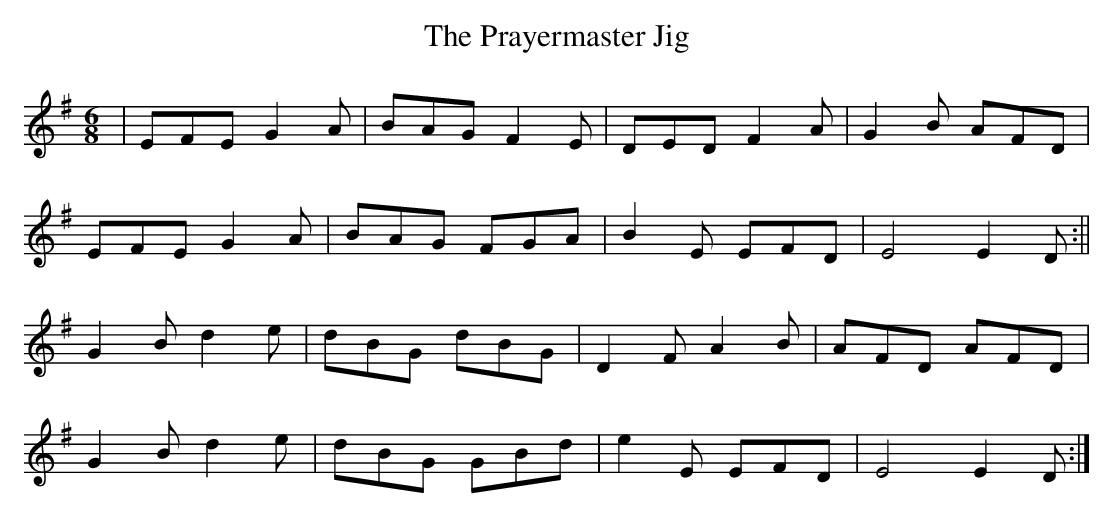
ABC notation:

X:1
T:Prayermaster Jig, The
M:6/8
L:1/8
K:G
|EFE G2A|BAG F2E|DED F2A|G2B AFD|!
EFE G2A|BAG FGA|B2E EFD|E4E2 D:||!
G2B d2e|dBG dBG|D2F A2B|AFD AFD|!
G2B d2e|dBG GBd|e2E EFD|E4E2 D:|!
